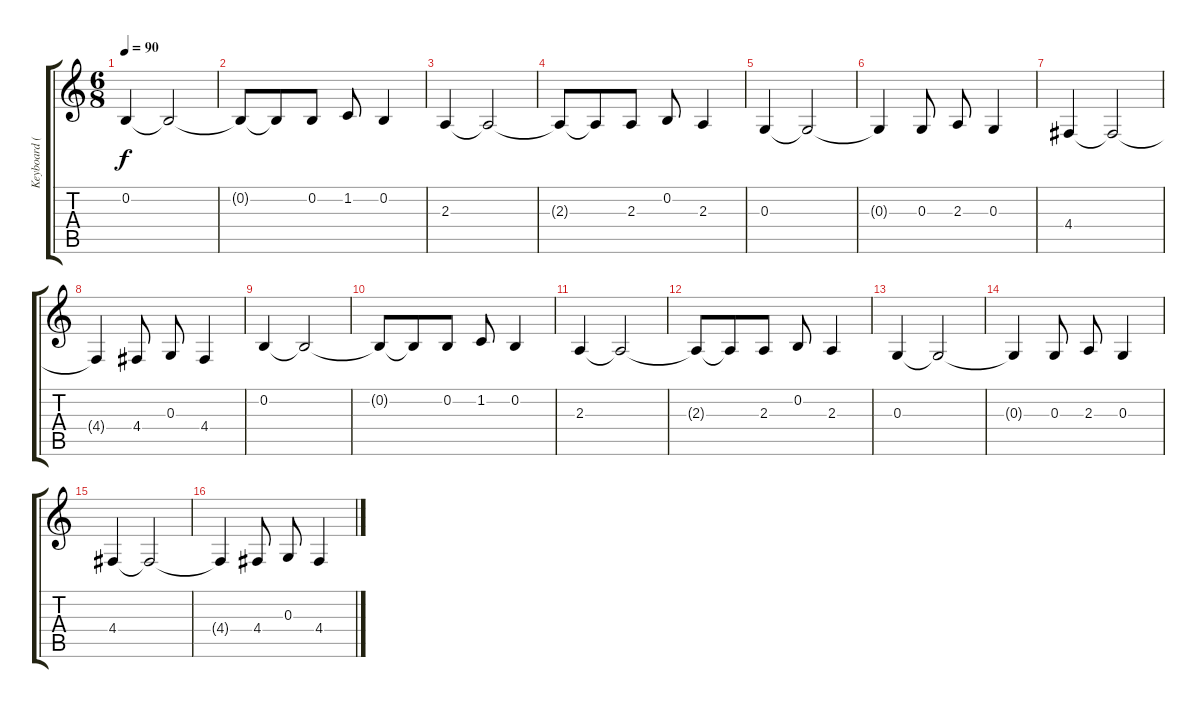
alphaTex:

\track ("Keyboard (Left Hand)" "Keyboard (") {instrument brightacousticpiano}
\staff {score tabs}
\tuning (E4 B3 G3 D3 A2 E2) {hide}
\ts (6 8)
\tempo 90
\clef g2
\ks c
0.2.4{dy f} 0.2{t}.2 |
0.2{t}.8 0.2{t}.8 0.2.8 1.2.8 0.2.4 |
2.3.4 2.3{t}.2 |
2.3{t}.8 2.3{t}.8 2.3.8 0.2.8 2.3.4 |
0.3.4 0.3{t}.2 |
0.3{t}.4 0.3.8 2.3.8 0.3.4 |
4.4.4 4.4{t}.2 |
4.4{t}.4 4.4.8 0.3.8 4.4.4 |
0.2.4 0.2{t}.2 |
0.2{t}.8 0.2{t}.8 0.2.8 1.2.8 0.2.4 |
2.3.4 2.3{t}.2 |
2.3{t}.8 2.3{t}.8 2.3.8 0.2.8 2.3.4 |
0.3.4 0.3{t}.2 |
0.3{t}.4 0.3.8 2.3.8 0.3.4 |
4.4.4 4.4{t}.2 |
4.4{t}.4 4.4.8 0.3.8 4.4.4
